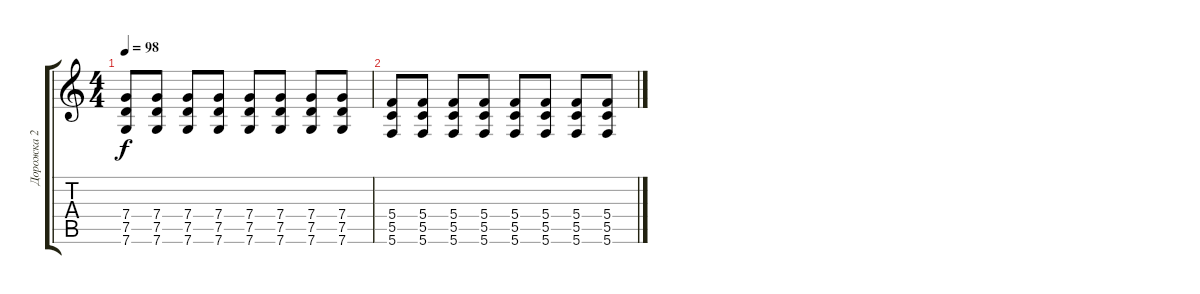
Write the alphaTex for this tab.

\track ("Дорожка 2" "Дорожка 2") {instrument electricguitarclean}
\staff {score tabs}
\tuning (D4 A3 F3 C3 G2 C2) {hide}
\ts (4 4)
\tempo 98
\clef g2
\ks c
(7.4 7.5 7.6).8{dy f} (7.4 7.5 7.6).8 (7.4 7.5 7.6).8 (7.4 7.5 7.6).8 (7.4 7.5 7.6).8 (7.4 7.5 7.6).8 (7.4 7.5 7.6).8 (7.4 7.5 7.6).8 |
(5.4 5.5 5.6).8 (5.4 5.5 5.6).8 (5.4 5.5 5.6).8 (5.4 5.5 5.6).8 (5.4 5.5 5.6).8 (5.4 5.5 5.6).8 (5.4 5.5 5.6).8 (5.4 5.5 5.6).8
